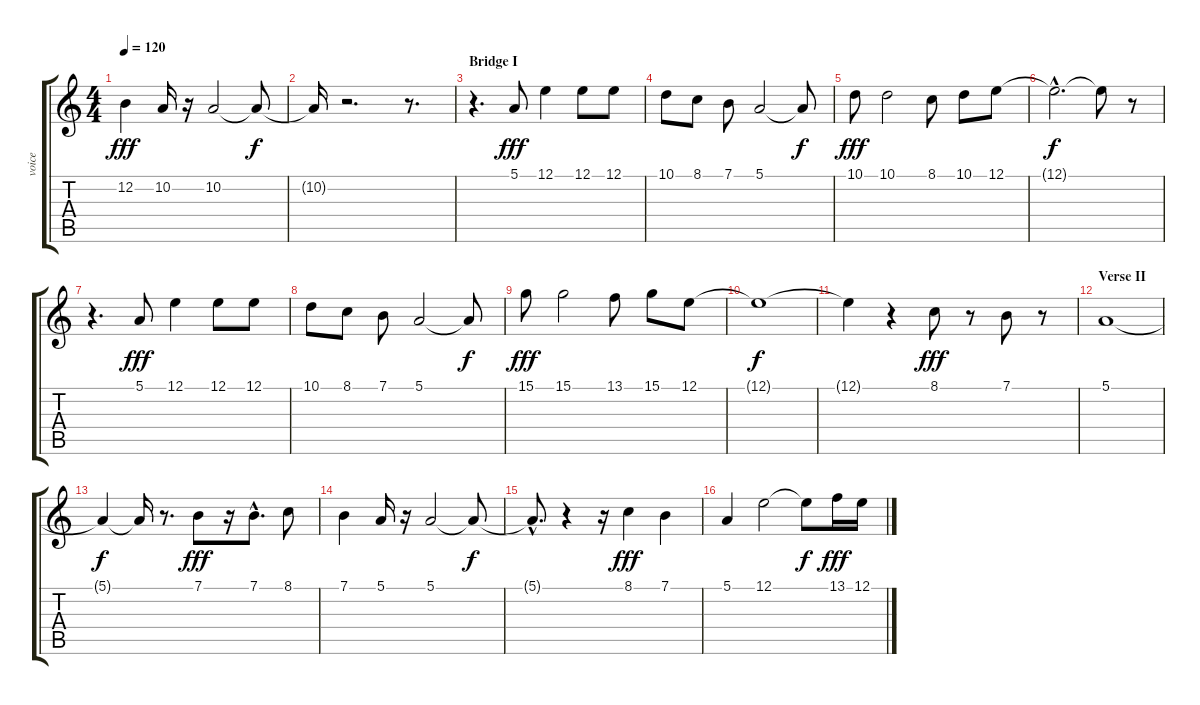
\track ("voice" "voice") {instrument lead1square}
\staff {score tabs}
\tuning (E4 B3 G3 D3 A2 E2) {hide}
\ts (4 4)
\tempo 120
\clef g2
\ks c
12.2.4{dy fff} 10.2.16 r.16 10.2.2 10.2{t}.8{dy f} |
10.2{t}.16 r.2{d} r.8{d} |
\section ("" "Bridge I")
r.4{d} 5.1.8{dy fff} 12.1.4 12.1.8 12.1.8 |
10.1.8 8.1.8 7.1.8 5.1.2 5.1{t}.8{dy f} |
10.1.8{dy fff} 10.1.2 8.1.8 10.1.8 12.1.8 |
12.1{hac t}.2{d dy f} 12.1{t}.8 r.8 |
r.4{d} 5.1.8{dy fff} 12.1.4 12.1.8 12.1.8 |
10.1.8 8.1.8 7.1.8 5.1.2 5.1{t}.8{dy f} |
15.1.8{dy fff} 15.1.2 13.1.8 15.1.8 12.1.8 |
12.1{t}.1{dy f} |
12.1{t}.4 r.4 8.1.8{dy fff} r.8 7.1.8 r.8 |
\section ("" "Verse II")
5.1.1 |
5.1{t}.4{dy f} 5.1{t}.16 r.8{d} 7.1.8{dy fff} r.16 7.1{hac}.8{d} 8.1.8 |
7.1.4 5.1.16 r.16 5.1.2 5.1{t}.8{dy f} |
5.1{hac t}.8{d} r.4 r.16 8.1.4{dy fff} 7.1.4 |
5.1.4 12.1.2 12.1{t}.8{dy f} 13.1.16{dy fff} 12.1.16
